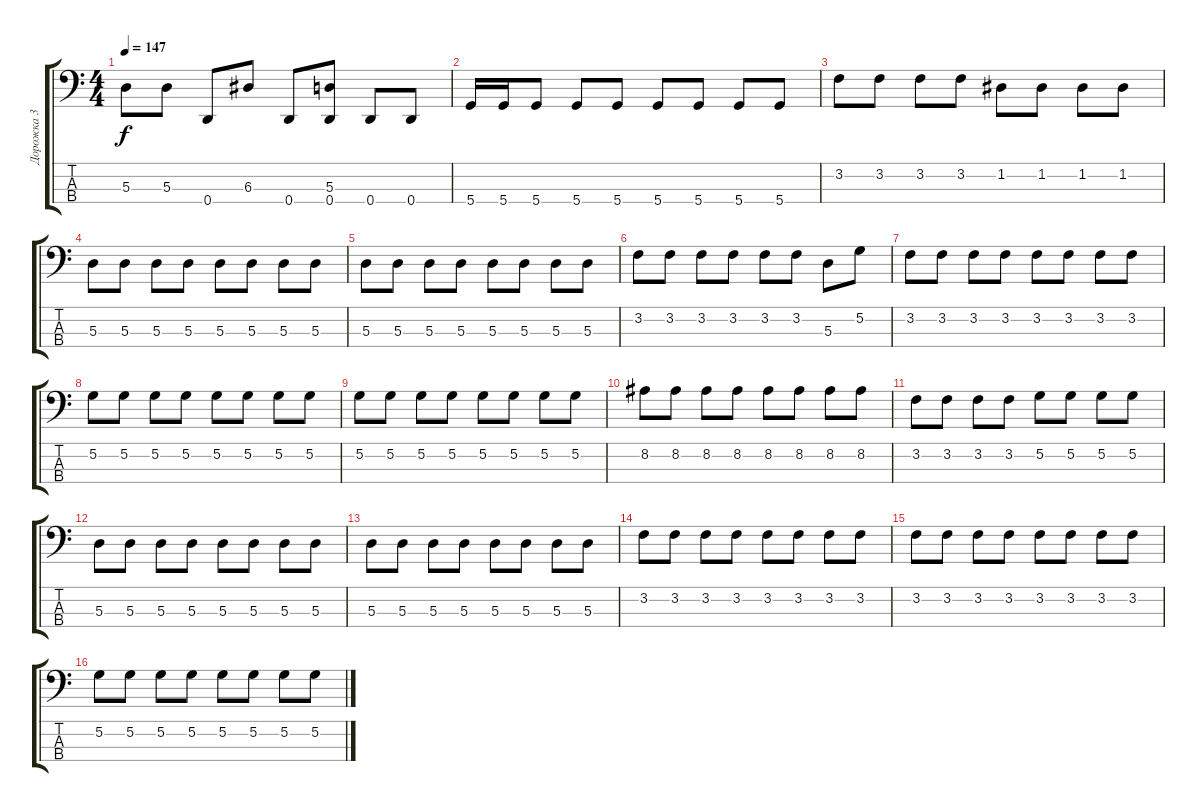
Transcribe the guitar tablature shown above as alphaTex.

\track ("Дорожка 3" "Дорожка 3") {instrument electricbasspick}
\staff {score tabs}
\tuning (G2 D2 A1 D1) {hide}
\ts (4 4)
\tempo 147
\clef f4
\ks c
5.3.8{dy f} 5.3.8 0.4.8 6.3.8 0.4.8 (5.3 0.4).8 0.4.8 0.4.8 |
5.4.16 5.4.16 5.4.8 5.4.8 5.4.8 5.4.8 5.4.8 5.4.8 5.4.8 |
3.2.8 3.2.8 3.2.8 3.2.8 1.2.8 1.2.8 1.2.8 1.2.8 |
5.3.8 5.3.8 5.3.8 5.3.8 5.3.8 5.3.8 5.3.8 5.3.8 |
5.3.8 5.3.8 5.3.8 5.3.8 5.3.8 5.3.8 5.3.8 5.3.8 |
3.2.8 3.2.8 3.2.8 3.2.8 3.2.8 3.2.8 5.3.8 5.2.8 |
3.2.8 3.2.8 3.2.8 3.2.8 3.2.8 3.2.8 3.2.8 3.2.8 |
5.2.8 5.2.8 5.2.8 5.2.8 5.2.8 5.2.8 5.2.8 5.2.8 |
5.2.8 5.2.8 5.2.8 5.2.8 5.2.8 5.2.8 5.2.8 5.2.8 |
8.2.8 8.2.8 8.2.8 8.2.8 8.2.8 8.2.8 8.2.8 8.2.8 |
3.2.8 3.2.8 3.2.8 3.2.8 5.2.8 5.2.8 5.2.8 5.2.8 |
5.3.8 5.3.8 5.3.8 5.3.8 5.3.8 5.3.8 5.3.8 5.3.8 |
5.3.8 5.3.8 5.3.8 5.3.8 5.3.8 5.3.8 5.3.8 5.3.8 |
3.2.8 3.2.8 3.2.8 3.2.8 3.2.8 3.2.8 3.2.8 3.2.8 |
3.2.8 3.2.8 3.2.8 3.2.8 3.2.8 3.2.8 3.2.8 3.2.8 |
5.2.8 5.2.8 5.2.8 5.2.8 5.2.8 5.2.8 5.2.8 5.2.8
